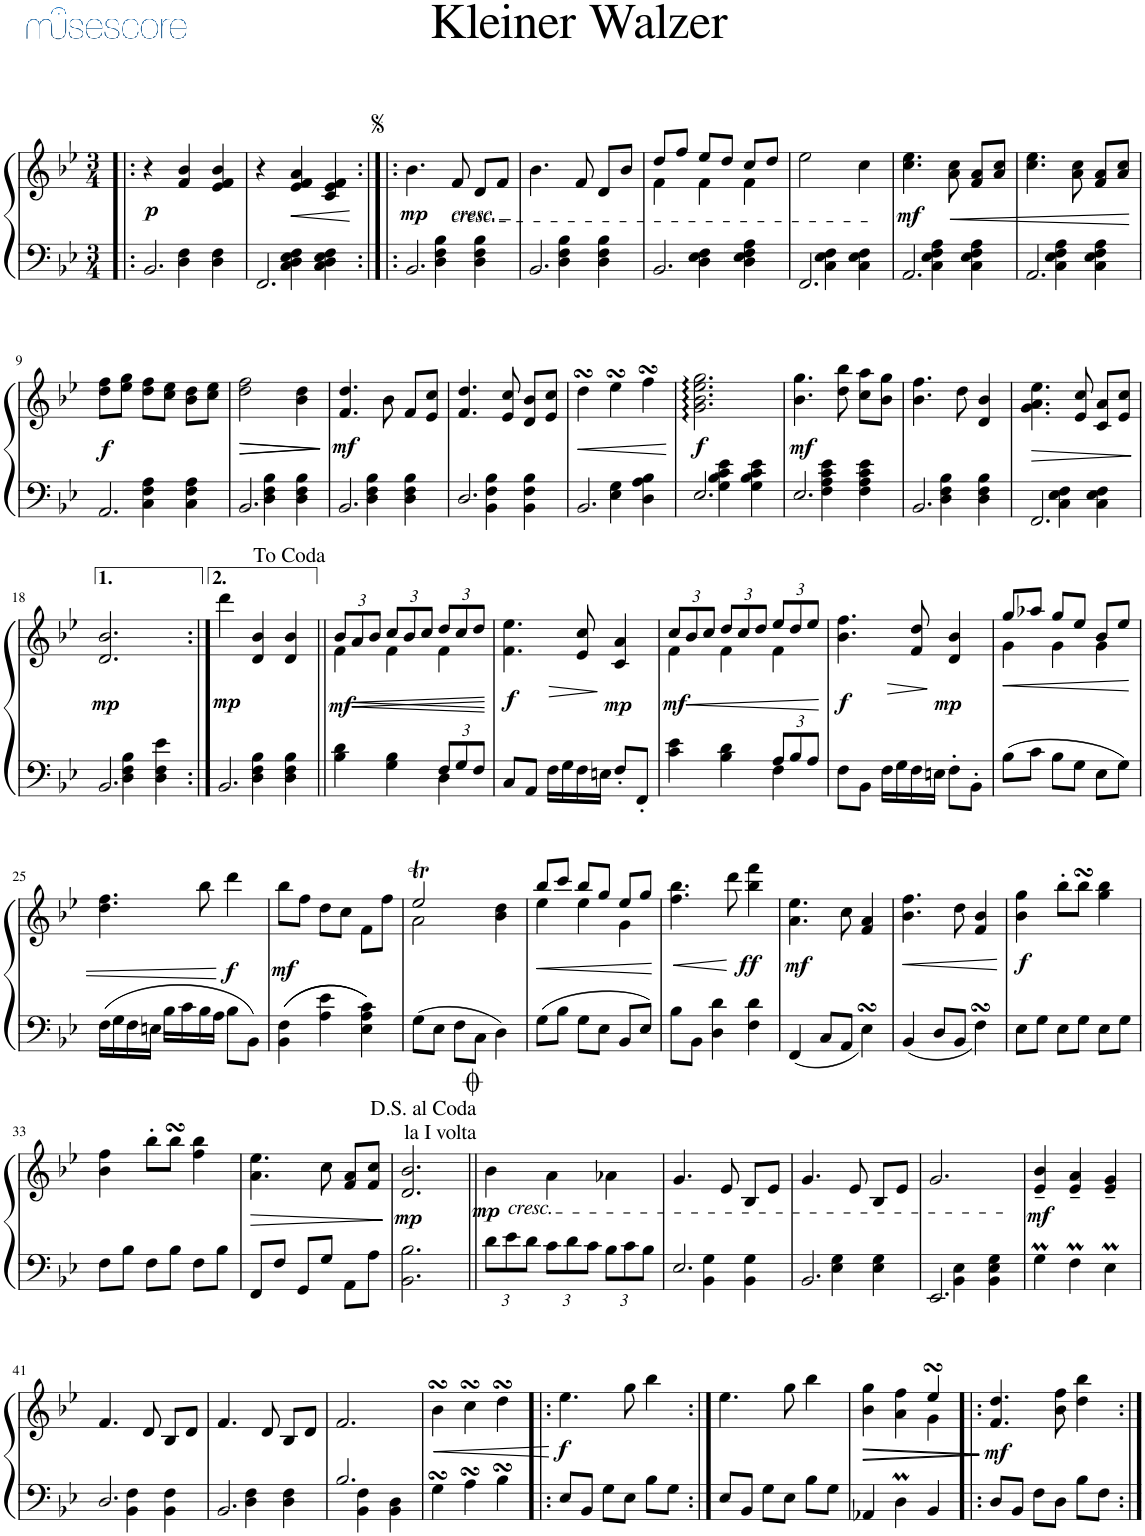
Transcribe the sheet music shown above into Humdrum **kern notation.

**kern	**kern	**dynam
*part1	*part1	*part1
*staff2	*staff1	*staff1/2
*I"Piano	*	*
*clefF4	*clefG2	*
*k[b-e-]	*k[b-e-]	*
*M3/4	*M3/4	*
=1!|:	=1!|:	=1!|:
*^	*	*
!	!	!	!LO:DY:b
2.BB-/	4ryy	4r	p
.	4D\ 4F\	4f/ 4b-/	.
.	4D\ 4F\	4e-/ 4f/ 4b-/	.
=2	=2	=2	=2
2.FF/	4ryy	4r	.
!	!	!	!LO:HP:b=2
.	4C\ 4D\ 4E-\ 4F\	4e-/ 4f/ 4a/	<
.	4C\ 4D\ 4E-\ 4F\	4c/ 4e-/ 4f/	.
=3:|!|:	=3:|!|:	=3:|!|:	=3:|!|:
!	!	!	!LO:DY:b
2.BB-/	4ryy	4.b-\	mp
.	4D\ 4F\ 4B-\	.	.
!	!	!LO:TX:b:i:t=cresc.	!
!	!	!LO:TX:b:i:t=cresc.	!
.	.	8f/	.
.	4D\ 4F\ 4B-\	8d/L	.
.	.	8f/J	.
=4	=4	=4	=4
2.BB-/	4ryy	4.b-\	.
.	4D\ 4F\ 4B-\	.	.
.	.	8f/	.
.	4D\ 4F\ 4B-\	8d/L	.
.	.	8b-/J	.
=5	=5	=5	=5
*	*	*^	*
2.BB-/	4ryy	8dd/L	4f\	.
.	.	8ff/J	.	.
.	4D\ 4E-\ 4F\	8ee-/L	4f\	.
.	.	8dd/J	.	.
.	4D\ 4E-\ 4F\ 4A\	8cc/L	4f\	.
.	.	8dd/J	.	.
*	*	*v	*v	*
=6	=6	=6	=6
2.FF/	4ryy	2ee-\	.
.	4C\ 4E-\ 4F\	.	.
.	4C\ 4E-\ 4F\	4cc\	.
=7	=7	=7	=7
!	!	!	!LO:DY:b
2.AA/	4ryy	4.cc\ 4.ee-\	mf
.	4C\ 4E-\ 4F\ 4A\	.	.
!	!	!	!LO:HP:b
.	.	8a\ 8cc\	<
.	4C\ 4E-\ 4F\ 4A\	8f/ 8a/L	.
.	.	8a/ 8cc/J	.
=8	=8	=8	=8
2.AA/	4ryy	4.cc\ 4.ee-\	.
.	4C\ 4E-\ 4F\ 4A\	.	.
.	.	8a\ 8cc\	.
.	4C\ 4E-\ 4F\ 4A\	8f/ 8a/L	.
.	.	8a/ 8cc/J	.
*v	*v	*	*
.	.	[
!!LO:LB:g=z
=9	=9	=9
*^	*	*
!	!	!	!LO:DY:b
2.AA/	4ryy	8dd\ 8ff\L	f
.	.	8ee-\ 8gg\J	.
.	4C\ 4F\ 4A\	8dd\ 8ff\L	.
.	.	8cc\ 8ee-\J	.
.	4C\ 4F\ 4A\	8b-\ 8dd\L	.
.	.	8cc\ 8ee-\J	.
=10	=10	=10	=10
!	!	!	!LO:HP:b
2.BB-/	4ryy	2dd\ 2ff\	>
.	4D\ 4F\ 4B-\	.	.
!	!	!	!LO:HP:b
.	4D\ 4F\ 4B-\	4b-\ 4dd\	>
*v	*v	*	*
.	.	[ ]
=11	=11	=11
*^	*	*
!	!	!	!LO:DY:b
2.BB-/	4ryy	4.f/ 4.dd/	mf
.	4D\ 4F\ 4B-\	.	.
.	.	8b-\	.
.	4D\ 4F\ 4B-\	8f/L	.
.	.	8e-/ 8cc/J	.
=12	=12	=12	=12
2.D/	4ryy	4.f/ 4.dd/	.
.	4BB-\ 4F\ 4B-\	.	.
.	.	8e-/ 8cc/	.
.	4BB-\ 4F\ 4B-\	8d/ 8b-/L	.
.	.	8e-/ 8cc/J	.
=13	=13	=13	=13
!	!	!	!LO:HP:b
2.BB-/	4ryy	4ddsSsS\	<
.	4E-\ 4G\	4ee-sSSs\	.
.	4D\ 4A\ 4B-\	4ffsSSS\	.
*v	*v	*	*
.	.	]
=14	=14	=14
*^	*	*
!	!	!	!LO:DY:b
2.E-/	4ryy	2.g\ 2.b-\ 2.ee-\ 2.gg\	f
.	4G\ 4B-\ 4c\ 4e-\	.	.
.	4G\ 4B-\ 4c\ 4e-\	.	.
=15	=15	=15	=15
!	!	!	!LO:DY:b
2.E-/	4ryy	4.b-\ 4.gg\	mf
.	4F\ 4A\ 4c\ 4e-\	.	.
.	.	8dd\ 8bb-\	.
.	4F\ 4A\ 4c\ 4e-\	8cc\ 8aa\L	.
.	.	8b-\ 8gg\J	.
=16	=16	=16	=16
2.BB-/	4ryy	4.b-\ 4.ff\	.
.	4D\ 4F\ 4B-\	.	.
.	.	8dd\	.
.	4D\ 4F\ 4B-\	4d/ 4b-/	.
=17	=17	=17	=17
!	!	!	!LO:HP:b
2.FF/	4ryy	4.g\ 4.a\ 4.ee-\	>
.	4C\ 4E-\ 4F\	.	.
.	.	8e-/ 8cc/	.
.	4C\ 4E-\ 4F\	8c/ 8a/L	.
.	.	8e-/ 8cc/J	.
*v	*v	*	*
.	.	[
!!LO:LB:g=z
=18	=18	=18
*^	*	*
!	!	!	!LO:DY:b
2.BB-/	4ryy	2.d/ 2.b-/	mp
.	4D\ 4F\ 4B-\	.	.
.	4D\ 4F\ 4e-\	.	.
=19:|!	=19:|!	=19:|!	=19:|!
!	!	!	!LO:DY:b
2.BB-/	4ryy	4ddd\	mp
.	4D\ 4F\ 4B-\	4d/ 4b-/	.
.	4D\ 4F\ 4B-\	4d/ 4b-/	.
=20||	=20||	=20||	=20||
*	*	*Xbrackettup	*
*	*	*^	*
!	!	!	!	!LO:DY:b
4B-\ 4d\	2ryy	12b-/L	4f\	mf
!	!	!	!	!LO:HP:b
.	.	12a/	.	<
!	!	!	!	!LO:HP:b
.	.	12b-/J	.	<
4G\ 4B-\	.	12cc/L	4f\	.
.	.	12b-/	.	.
.	.	12cc/J	.	.
*Xbrackettup	*	*	*	*
12F/L	4D\	12dd/L	4f\	.
12G/	.	12cc/	.	.
12F/J	.	12dd/J	.	.
*v	*v	*	*	*
*	*v	*v	*
.	.	] [
=21	=21	=21
!	!	!LO:DY:b
8C/L	4.f\ 4.ee-\	f
8AA/J	.	.
!	!	!LO:HP:b=2
16F\LL	.	>
16G\	.	.
16F\	8e-/ 8cc/	.
16En\JJ	.	.
!	!	!LO:DY:n=1:b
8F'/L	4c/ 4a/	[ mp
8FF'/J	.	.
=22	=22	=22
*^	*^	*
!	!	!	!	!LO:DY:b
4c\ 4e-\	2ryy	12cc/L	4f\	mf
!	!	!	!	!LO:HP:b
.	.	12b-/	.	<
.	.	12cc/J	.	.
4B-\ 4d\	.	12dd/L	4f\	.
.	.	12cc/	.	.
.	.	12dd/J	.	.
12A/L	4F\	12ee-/L	4f\	.
12B-/	.	12dd/	.	.
12A/J	.	12ee-/J	.	.
*v	*v	*	*	*
*	*v	*v	*
.	.	]
=23	=23	=23
!	!	!LO:DY:b
8F\L	4.b-\ 4.ff\	f
8BB-\J	.	.
!	!	!LO:HP:b=2
16F\LL	.	>
16G\	.	.
16F\	8f/ 8dd/	.
16En\JJ	.	.
!	!	!LO:DY:n=1:b
8F'\L	4d/ 4b-/	[ mp
8BB-'\J	.	.
=24	=24	=24
!	!	!LO:HP:b
*	*^	*
8B-\L	8gg/L	4g\	<
8c\J	8aa-X/J	.	.
8B-\L	8gg/L	4g\	.
8G\J	8ee-/J	.	.
8E-\L	8b-/L	4g\	.
8G\J	8ee-/J	.	.
*	*v	*v	*
!!LO:LB:g=z
=25	=25	=25
16F\LL	4.dd\ 4.ff\	.
16G\	.	.
16F\	.	.
16En\JJ	.	.
16B-\LL	.	.
16c\	.	.
16B-\	8bb-\	.
16A\JJ	.	.
!	!	!LO:DY:n=1:b
8B-\L	4ddd\	] f
8BB-\J	.	.
=26	=26	=26
!	!	!LO:DY:b
4BB-\ 4F\	8bb-\L	mf
.	8ff\J	.
4A\ 4e-\	8dd\L	.
.	8cc\J	.
4E-\ 4A\ 4c\	8f\L	.
.	8ff\J	.
=27	=27	=27
*	*^	*
8G\L	2ee-T/	2a\	.
8E-\J	.	.	.
8F\L	.	.	.
8C\J	.	.	.
4D\	4b-\ 4dd\	4ryy	.
=28	=28	=28	=28
!	!	!	!LO:HP:b
8G\L	8bb-/L	4ee-\	<
8B-\J	8ccc/J	.	.
8G\L	8bb-/L	4ee-\	.
8E-\J	8gg/J	.	.
8BB-/L	8ee-/L	4g\	.
8E-/J	8gg/J	.	.
*	*v	*v	*
.	.	[
=29	=29	=29
!	!	!LO:HP:b=2
8B-\L	4.ff\ 4.bb-\	<
8BB-\J	.	.
4D\ 4d\	.	.
.	8ddd\	.
!	!	!LO:DY:n=1:b
4F\ 4d\	4bb-\ 4fff\	[ ff
=30	=30	=30
!	!	!LO:DY:b
4FF/	4.a\ 4.ee-\	mf
8C/L	.	.
8AA/J	8cc\	.
4E-sSSs\	4f/ 4a/	.
=31	=31	=31
!	!	!LO:HP:b
4BB-/	4.b-\ 4.ff\	<
8D/L	.	.
8BB-/J	8dd\	.
4FsSSS\	4f/ 4b-/	.
.	.	[
=32	=32	=32
!	!	!LO:DY:b
8E-\L	4b-\ 4gg\	f
8G\J	.	.
8E-\L	8bb-'\L	.
8G\J	8bb-sSSs\J	.
8E-\L	4gg\ 4bb-\	.
8G\J	.	.
!!LO:LB:g=z
=33	=33	=33
8F\L	4b-\ 4ff\	.
8B-\J	.	.
8F\L	8bb-'\L	.
8B-\J	8bb-sSSs\J	.
8F\L	4ff\ 4bb-\	.
8B-\J	.	.
=34	=34	=34
!	!	!LO:HP:b
8FF/L	4.a\ 4.ee-\	>
8F/J	.	.
8GG/L	.	.
8G/J	8cc\	.
8AA\L	8f/ 8a/L	.
8A\J	8f/ 8cc/J	.
.	.	[
=35	=35	=35
!	!	!LO:DY:b
2.BB-\ 2.B-\	2.d/ 2.b-/	mp
!	!LO:TX:a:t=D.S. al Coda\nla I volta	!
!LO:TX:a:t=D.S. al Coda\nla I volta	!	!
=36||	=36||	=36||
!	!	!LO:DY:b
12d\L	4b-\	mp
!LO:TX:a:i:t=cresc.	!	!
12e-\	.	.
12d\J	.	.
12c\L	4a\	.
12d\	.	.
12c\J	.	.
12B-\L	4a-X\	.
12c\	.	.
12B-\J	.	.
=37	=37	=37
*^	*	*
2.E-/	4ryy	4.g/	.
.	4BB-\ 4G\	.	.
.	.	8e-/	.
.	4BB-\ 4G\	8B-/L	.
.	.	8e-/J	.
=38	=38	=38	=38
2.BB-/	4ryy	4.g/	.
.	4E-\ 4G\	.	.
.	.	8e-/	.
.	4E-\ 4G\	8B-/L	.
.	.	8e-/J	.
=39	=39	=39	=39
2.EE-/	4ryy	2.g/	.
.	4BB-\ 4E-\	.	.
.	4BB-\ 4E-\ 4G\	.	.
=40	=40	=40	=40
!	!	!	!LO:DY:b
*v	*v	*	*
4GM\	4e-/~ 4b-/~	mf
4FM\	4e-/~ 4a/~	.
4E-M\	4e-/~ 4g/~	.
!!LO:LB:g=z
=41	=41	=41
*^	*	*
2.D/	4ryy	4.f/	.
.	4BB-\ 4F\	.	.
.	.	8d/	.
.	4BB-\ 4F\	8B-/L	.
.	.	8d/J	.
=42	=42	=42	=42
2.BB-/	4ryy	4.f/	.
.	4D\ 4F\	.	.
.	.	8d/	.
.	4D\ 4F\	8B-/L	.
.	.	8d/J	.
=43	=43	=43	=43
2.B-/	4ryy	2.f/	.
.	4BB-\ 4F\	.	.
.	4BB-\ 4D\	.	.
=44	=44	=44	=44
!	!	!	!LO:HP:b
*v	*v	*	*
4GsSSS\	4b-sSSs\	<
4AsSsS\	4ccsSSS\	.
4B-sSSs\	4ddsSsS\	.
.	.	]
=45!|:	=45!|:	=45!|:
!	!	!LO:DY:b
8E-/L	4.ee-\	f
8BB-/J	.	.
8G\L	.	.
8E-\J	8gg\	.
8B-\L	4bb-\	.
8G\J	.	.
=46:|!	=46:|!	=46:|!
8E-/L	4.ee-\	.
8BB-/J	.	.
8G\L	.	.
8E-\J	8gg\	.
8B-\L	4bb-\	.
8G\J	.	.
=47	=47	=47
*	*^	*
4AA-X/	4b-\ 4gg\	2ryy	.
!	!	!	!LO:HP:b
4Dm\	4a\ 4ff\	.	>
4BB-/	4ee-sSSs/	4g\	.
*	*v	*v	*
.	.	[ ]
=48!|:	=48!|:	=48!|:
!	!	!LO:DY:b
8D/L	4.f/ 4.dd/	mf
8BB-/J	.	.
8F\L	.	.
8D\J	8b-\ 8ff\	.
8B-\L	4dd\ 4bb-\	.
8F\J	.	.
=:|!	=:|!	=:|!
*-	*-	*-
